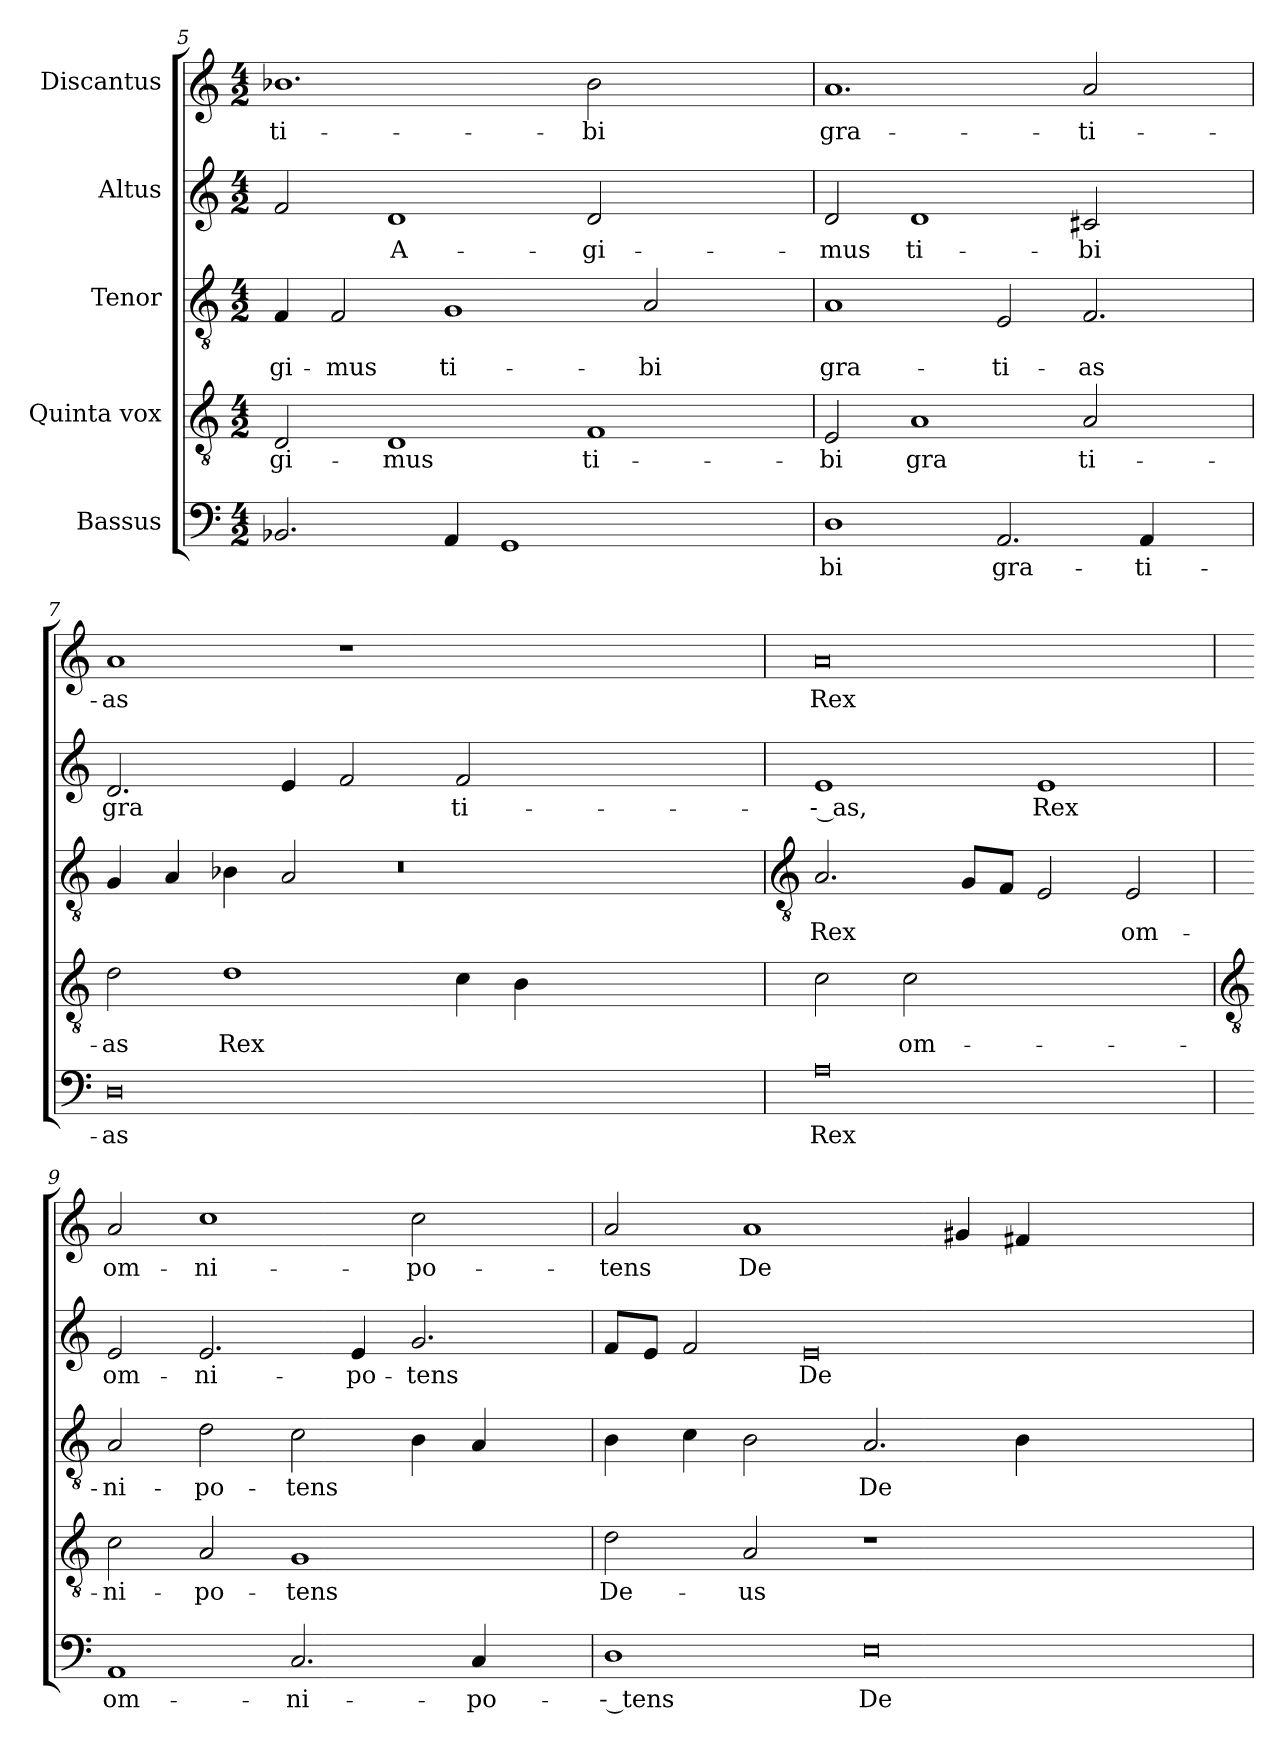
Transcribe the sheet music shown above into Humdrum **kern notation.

**kern	**text	**kern	**text	**kern	**text	**text	**kern	**text	**kern	**text
*part5	*part5	*part4	*part4	*part3	*part3	*part3	*part2	*part2	*part1	*part1
*staff5	*staff5	*staff4	*staff4	*staff3	*staff3	*staff3	*staff2	*staff2	*staff1	*staff1
*I"Bassus	*	*I"Quinta vox	*	*I"Tenor	*	*	*I"Altus	*	*I"Discantus	*
*clefF4	*	*clefGv2	*	*clefGv2	*	*	*clefG2	*	*clefG2	*
*k[]	*	*k[]	*	*k[]	*	*	*k[]	*	*k[]	*
*C:	*	*C:	*	*C:	*	*	*C:	*	*C:	*
*M4/2	*	*M4/2	*	*M4/2	*	*	*M4/2	*	*M4/2	*
=5A	=5A	=5A	=5A	=5A	=5A	=5A	=5A	=5A	=5A	=5A
!	!LO:LY:b	!	!LO:LY:b	!	!	!LO:LY:b	!	!	!	!LO:LY:b
2.BB-X	-	2D	-gi-	4F	.	-gi-	2f	.	1.b-X	ti-
!	!	!	!	!	!	!LO:LY:b	!	!	!	!
.	.	.	.	2F	.	-mus	.	.	.	.
!	!	!	!LO:LY:b	!	!	!	!	!LO:LY:b	!	!
.	.	1D	-mus	.	.	.	1d	A-	.	.
!	!	!	!	!	!	!LO:LY:b	!	!	!	!
4AA	.	.	.	1G	.	ti-	.	.	.	.
1GG	.	.	.	.	.	.	.	.	.	.
!	!	!	!LO:LY:b	!	!	!	!	!LO:LY:b	!	!LO:LY:b
.	.	1F	ti-	.	.	.	2d	-gi-	2b-	-bi
!	!	!	!	!	!	!LO:LY:b	!	!	!	!
.	.	.	.	2A	.	-bi	.	.	.	.
2ryy	.	.	.	.	.	.	2ryy	.	2ryy	.
.	.	.	.	4ryy	.	.	.	.	.	.
=6A	=6A	=6A	=6A	=6A	=6A	=6A	=6A	=6A	=6A	=6A
!	!LO:LY:b	!	!LO:LY:b	!	!	!LO:LY:b	!	!LO:LY:b	!	!LO:LY:b
1D	bi	2E	-bi	1A	.	gra-	2d	-mus	1.a	gra-
!	!	!	!LO:LY:b	!	!	!	!	!LO:LY:b	!	!
.	.	1A	gra	.	.	.	1d	ti-	.	.
!	!LO:LY:b	!	!	!	!	!LO:LY:b	!	!	!	!
2.AA	gra-	.	.	2E	.	-ti-	.	.	.	.
!	!	!	!LO:LY:b	!	!	!LO:LY:b	!	!LO:LY:b	!	!LO:LY:b
.	.	2A	ti-	2.F	.	-as	2c#	-bi	2a	-ti-
!	!LO:LY:b	!	!	!	!	!	!	!	!	!
4AA	-ti-	.	.	.	.	.	.	.	.	.
4ryy	.	4ryy	.	.	.	.	4ryy	.	4ryy	.
=7A	=7A	=7A	=7A	=7A	=7A	=7A	=7A	=7A	=7A	=7A
!	!LO:LY:b	!	!LO:LY:b	!	!	!	!	!LO:LY:b	!	!LO:LY:b
0D	-as	2d	-as	4G	.	.	2.d	gra	1a	-as
.	.	.	.	4A	.	.	.	.	.	.
!	!	!	!LO:LY:b	!	!	!	!	!	!	!
.	.	1d	Rex	4B-	.	.	.	.	.	.
.	.	.	.	2A	.	.	4e	.	.	.
.	.	.	.	.	.	.	2f	.	1r	.
.	.	.	.	0r	.	.	.	.	.	.
!	!	!	!	!	!	!	!	!LO:LY:b	!	!
.	.	4c	.	.	.	.	2f	ti-	.	.
.	.	4B	.	.	.	.	.	.	.	.
1ryy	.	1ryy	.	.	.	.	1ryy	.	1ryy	.
4ryy	.	4ryy	.	.	.	.	4ryy	.	4ryy	.
!!LO:LB:g=z
=8A	=8A	=8A	=8A	=8A	=8A	=8A	=8A	=8A	=8A	=8A
*	*	*	*	*clefGv2	*	*	*	*	*	*
!	!LO:LY:b	!	!	!	!LO:LY:b	!	!	!LO:LY:b	!	!LO:LY:b
0A	Rex	2c	.	2.A	Rex	.	1e	-- as,	0a	Rex
!	!	!	!LO:LY:b	!	!	!	!	!	!	!
.	.	2c	om-	.	.	.	.	.	.	.
.	.	.	.	8GL	.	.	.	.	.	.
.	.	.	.	8FJ	.	.	.	.	.	.
!	!	!	!	!	!	!	!	!LO:LY:b	!	!
.	.	1ryy	.	2E	.	.	1e	Rex	.	.
!	!	!	!	!	!LO:LY:b	!	!	!	!	!
.	.	.	.	2E	om-	.	.	.	.	.
!!LO:LB:g=z
=9	=9	=9	=9	=9	=9	=9	=9	=9	=9	=9
*	*	*clefGv2	*	*	*	*	*	*	*	*
!	!LO:LY:b	!	!LO:LY:b	!	!LO:LY:b	!	!	!LO:LY:b	!	!LO:LY:b
1AA	om-	2c	-ni-	2A	-ni-	.	2e	om-	2a	om-
!	!	!	!LO:LY:b	!	!LO:LY:b	!	!	!LO:LY:b	!	!LO:LY:b
.	.	2A	-po-	2d	-po-	.	2.e	-ni-	1cc	-ni-
!	!LO:LY:b	!	!LO:LY:b	!	!LO:LY:b	!	!	!	!	!
2.C	-ni-	1G	-tens	2c	-tens	.	.	.	.	.
!	!	!	!	!	!	!	!	!LO:LY:b	!	!
.	.	.	.	.	.	.	4e	-po-	.	.
!	!	!	!	!	!	!	!	!LO:LY:b	!	!LO:LY:b
.	.	.	.	4B	.	.	2.g	-tens	2cc	-po-
!	!LO:LY:b	!	!	!	!	!	!	!	!	!
4C	-po-	.	.	4A	.	.	.	.	.	.
4ryy	.	4ryy	.	4ryy	.	.	.	.	4ryy	.
=10	=10	=10	=10	=10	=10	=10	=10	=10	=10	=10
!	!LO:LY:b	!	!LO:LY:b	!	!	!	!	!	!	!LO:LY:b
1D	-- tens	2d	De-	4B	.	.	8fL	.	2a	-tens
.	.	.	.	.	.	.	8eJ	.	.	.
.	.	.	.	4c	.	.	2f	.	.	.
!	!	!	!LO:LY:b	!	!	!	!	!	!	!LO:LY:b
.	.	2A	-us	2B	.	.	.	.	1a	De
!	!	!	!	!	!	!	!	!LO:LY:b	!	!
.	.	.	.	.	.	.	0e	De-	.	.
!	!LO:LY:b	!	!	!	!LO:LY:b	!	!	!	!	!
0E	De-	1r	.	2.A	De	.	.	.	.	.
.	.	.	.	.	.	.	.	.	4g#X	.
.	.	.	.	4B	.	.	.	.	4f#	.
.	.	1ryy	.	1ryy	.	.	.	.	1ryy	.
.	.	.	.	.	.	.	4ryy	.	.	.
=	=	=	=	=	=	=	=	=	=	=
*-	*-	*-	*-	*-	*-	*-	*-	*-	*-	*-
